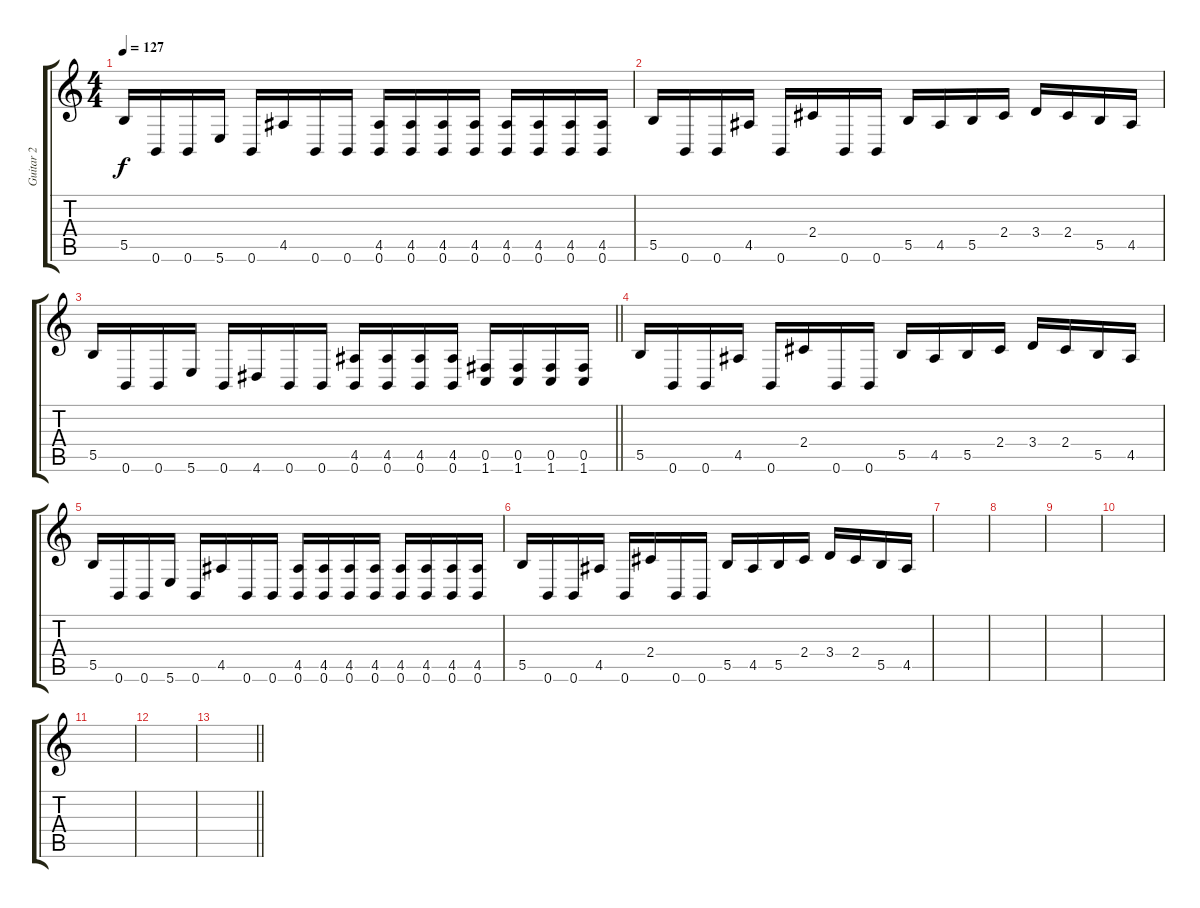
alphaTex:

\track ("Guitar 2" "Guitar 2") {instrument distortionguitar}
\staff {score tabs}
\tuning (Db4 Ab3 E3 B2 Gb2 B1) {hide}
\ts (4 4)
\tempo 127
\clef g2
\ks c
5.5.16{dy f} 0.6.16 0.6.16 5.6.16 0.6.16 4.5.16 0.6.16 0.6.16 (4.5 0.6).16 (4.5 0.6).16 (4.5 0.6).16 (4.5 0.6).16 (4.5 0.6).16 (4.5 0.6).16 (4.5 0.6).16 (4.5 0.6).16 |
5.5.16 0.6.16 0.6.16 4.5.16 0.6.16 2.4.16 0.6.16 0.6.16 5.5.16 4.5.16 5.5.16 2.4.16 3.4.16 2.4.16 5.5.16 4.5.16 |
\barLineRight lightlight
5.5.16 0.6.16 0.6.16 5.6.16 0.6.16 4.6.16 0.6.16 0.6.16 (4.5 0.6).16 (4.5 0.6).16 (4.5 0.6).16 (4.5 0.6).16 (0.5 1.6).16 (0.5 1.6).16 (0.5 1.6).16 (0.5 1.6).16 |
5.5.16 0.6.16 0.6.16 4.5.16 0.6.16 2.4.16 0.6.16 0.6.16 5.5.16 4.5.16 5.5.16 2.4.16 3.4.16 2.4.16 5.5.16 4.5.16 |
5.5.16 0.6.16 0.6.16 5.6.16 0.6.16 4.5.16 0.6.16 0.6.16 (4.5 0.6).16 (4.5 0.6).16 (4.5 0.6).16 (4.5 0.6).16 (4.5 0.6).16 (4.5 0.6).16 (4.5 0.6).16 (4.5 0.6).16 |
5.5.16 0.6.16 0.6.16 4.5.16 0.6.16 2.4.16 0.6.16 0.6.16 5.5.16 4.5.16 5.5.16 2.4.16 3.4.16 2.4.16 5.5.16 4.5.16 |
|
|
|
|
|
|
\barLineRight lightlight
